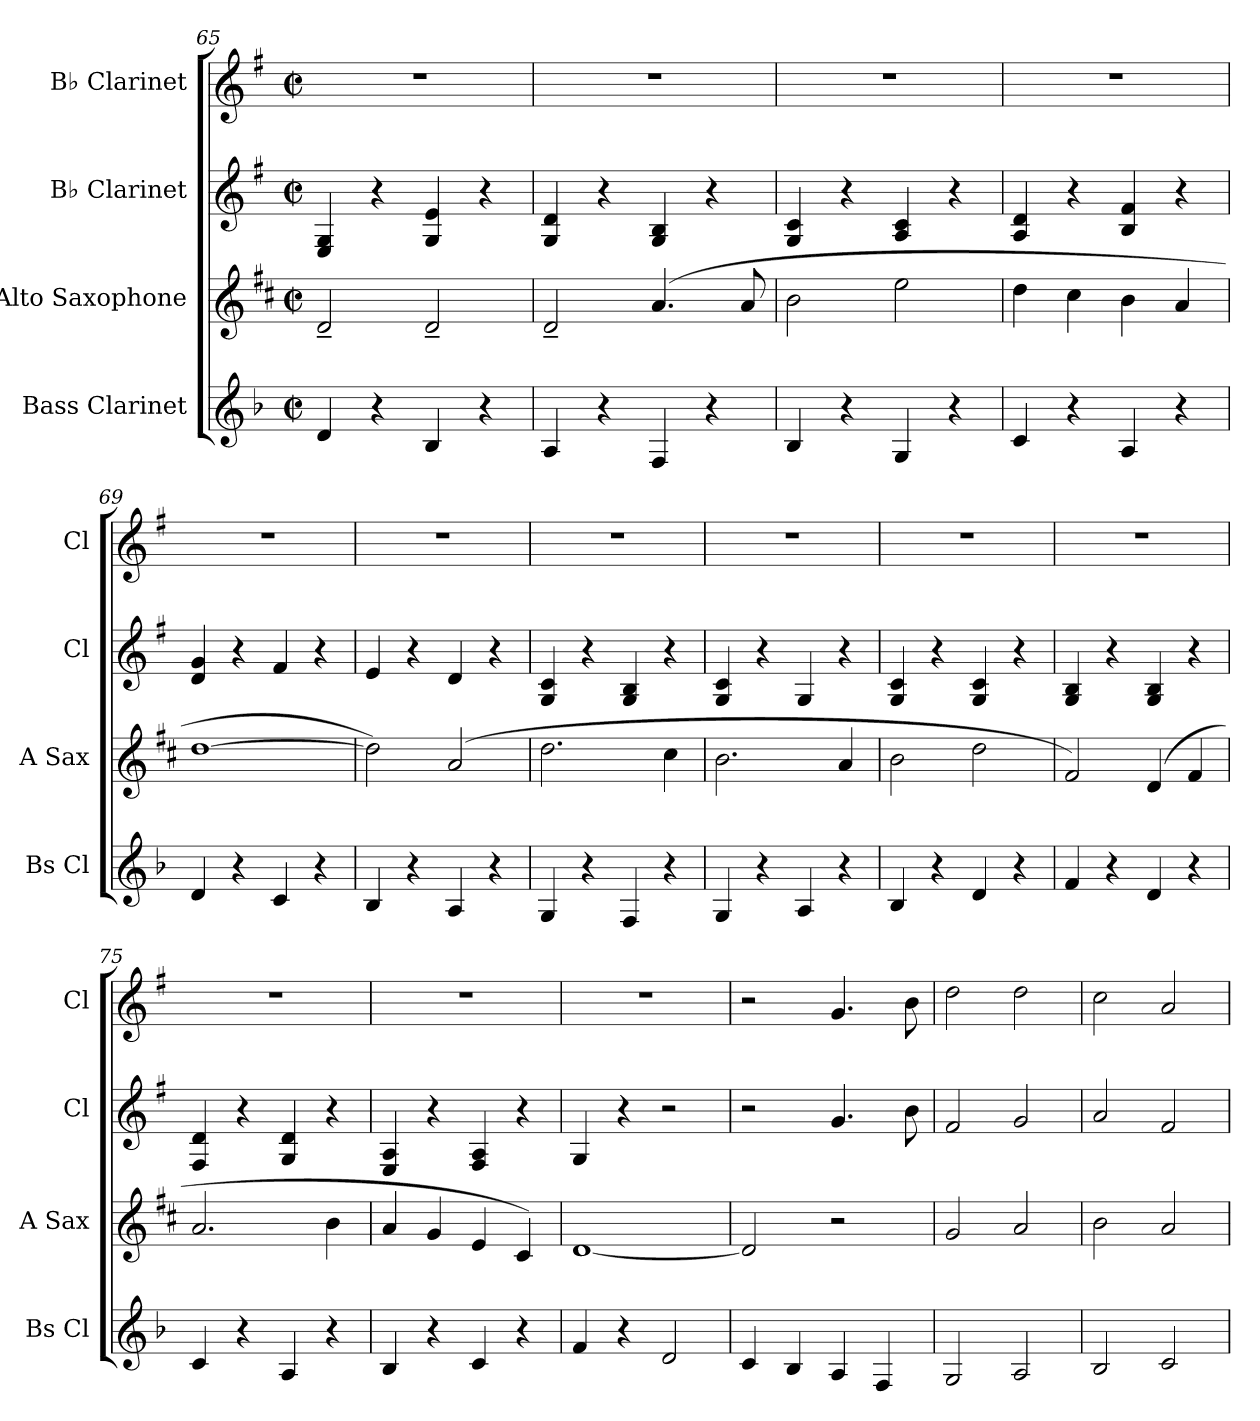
**kern	**kern	**kern	**kern
*part4	*part3	*part2	*part1
*staff4	*staff3	*staff2	*staff1
*I"Bass Clarinet	*I"Alto Saxophone	*I"B♭ Clarinet	*I"B♭ Clarinet
*I'Bs Cl	*I'A Sax	*I'Cl	*I'Cl
*clefG2	*clefG2	*clefG2	*clefG2
*ITrd8c14	*ITrd5c9	*ITrd1c2	*ITrd1c2
*k[b-]	*k[b-]	*k[b-]	*k[b-]
*M2/2	*M2/2	*M2/2	*M2/2
*met(c|)	*met(c|)	*met(c|)	*met(c|)
=65	=65	=65	=65
4D/	2F~/	4D/ 4F/	1r
4r	.	4r	.
4BB-/	2F~/	4F/ 4d/	.
4r	.	4r	.
=66	=66	=66	=66
4AA/	2F~/	4F/ 4c/	1r
4r	.	4r	.
4FF/	(4.c/	4F/ 4A/	.
4r	.	4r	.
.	8c/	.	.
=67	=67	=67	=67
4BB-/	2d\	4F/ 4B-/	1r
4r	.	4r	.
4GG/	2g\	4G/ 4B-/	.
4r	.	4r	.
=68	=68	=68	=68
4C/	4f\	4G/ 4c/	1r
4r	4e\	4r	.
4AA/	4d\	4A/ 4e/	.
4r	4c/	4r	.
=69	=69	=69	=69
4D/	[1f	4c/ 4f/	1r
4r	.	4r	.
4C/	.	4e/	.
4r	.	4r	.
=70	=70	=70	=70
4BB-/	2f\])	4d/	1r
4r	.	4r	.
4AA/	(2c/	4c/	.
4r	.	4r	.
=71	=71	=71	=71
4GG/	2.f\	4F/ 4B-/	1r
4r	.	4r	.
4FF/	.	4F/ 4A/	.
4r	4e\	4r	.
=72	=72	=72	=72
4GG/	2.d\	4F/ 4B-/	1r
4r	.	4r	.
4AA/	.	4F/	.
4r	4c/	4r	.
!!LO:LB:g=z
=73	=73	=73	=73
4BB-/	2d\	4F/ 4B-/	1r
4r	.	4r	.
4D/	2f\	4F/ 4B-/	.
4r	.	4r	.
=74	=74	=74	=74
4F/	2A/)	4F/ 4A/	1r
4r	.	4r	.
4D/	(4F/	4F/ 4A/	.
4r	4A/	4r	.
=75	=75	=75	=75
4C/	2.c/	4E/ 4c/	1r
4r	.	4r	.
4AA/	.	4F/ 4c/	.
4r	4d\	4r	.
=76	=76	=76	=76
4BB-/	4c/	4D/ 4G/	1r
4r	4B-/	4r	.
4C/	4G/	4E/ 4G/	.
4r	4E/)	4r	.
=77	=77	=77	=77
4F/	[1F	4F/	1r
4r	.	4r	.
2D/	.	2r	.
=78	=78	=78	=78
4C/	2F/]	2r	2r
4BB-/	.	.	.
4AA/	2r	4.f/	4.f/
4FF/	.	.	.
.	.	8a\	8a\
=79	=79	=79	=79
2GG/	2B-/	2e/	2cc\
2AA/	2c/	2f/	2cc\
=80	=80	=80	=80
2BB-/	2d\	2g/	2b-\
2C/	2c/	2e/	2g/
=	=	=	=
*-	*-	*-	*-
